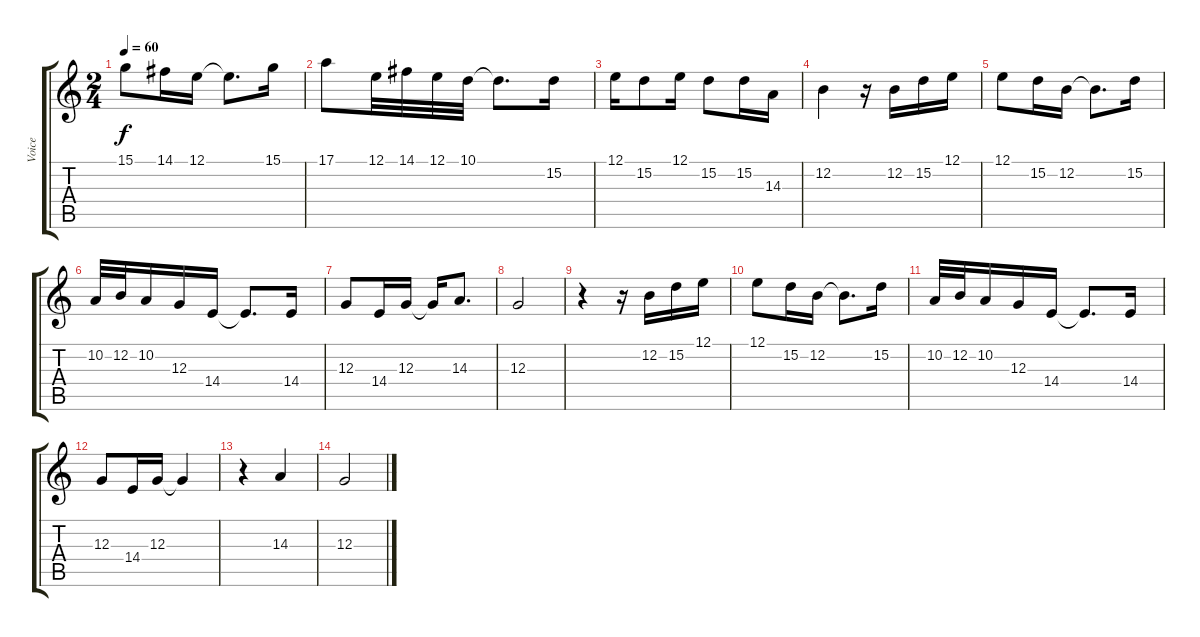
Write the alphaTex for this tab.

\track ("Voice" "Voice") {instrument synthvoice}
\staff {score tabs}
\tuning (E4 B3 G3 D3 A2 E2) {hide}
\ts (2 4)
\tempo 60
\clef g2
\ks c
15.1.8{dy f} 14.1.16 12.1.16 12.1{t}.8{d} 15.1.16 |
17.1.8 12.1.32 14.1.32 12.1.32 10.1.32 10.1{t}.8{d} 15.2.16 |
12.1.16 15.2.8 12.1.16 15.2.8 15.2.16 14.3.16 |
12.2.4 r.16 12.2.16 15.2.16 12.1.16 |
12.1.8 15.2.16 12.2.16 12.2{t}.8{d} 15.2.16 |
10.2.32 12.2.32 10.2.16{txt ""} 12.3.16 14.4.16 14.4{t}.8{d} 14.4.16 |
12.3.8 14.4.16 12.3.16 12.3{t}.16 14.3.8{d} |
12.3.2 |
r.4 r.16 12.2.16 15.2.16 12.1.16 |
12.1.8 15.2.16 12.2.16 12.2{t}.8{d} 15.2.16 |
10.2.32 12.2.32 10.2.16 12.3.16 14.4.16 14.4{t}.8{d} 14.4.16 |
12.3.8 14.4.16 12.3.16 12.3{t}.4 |
r.4 14.3.4 |
12.3.2
